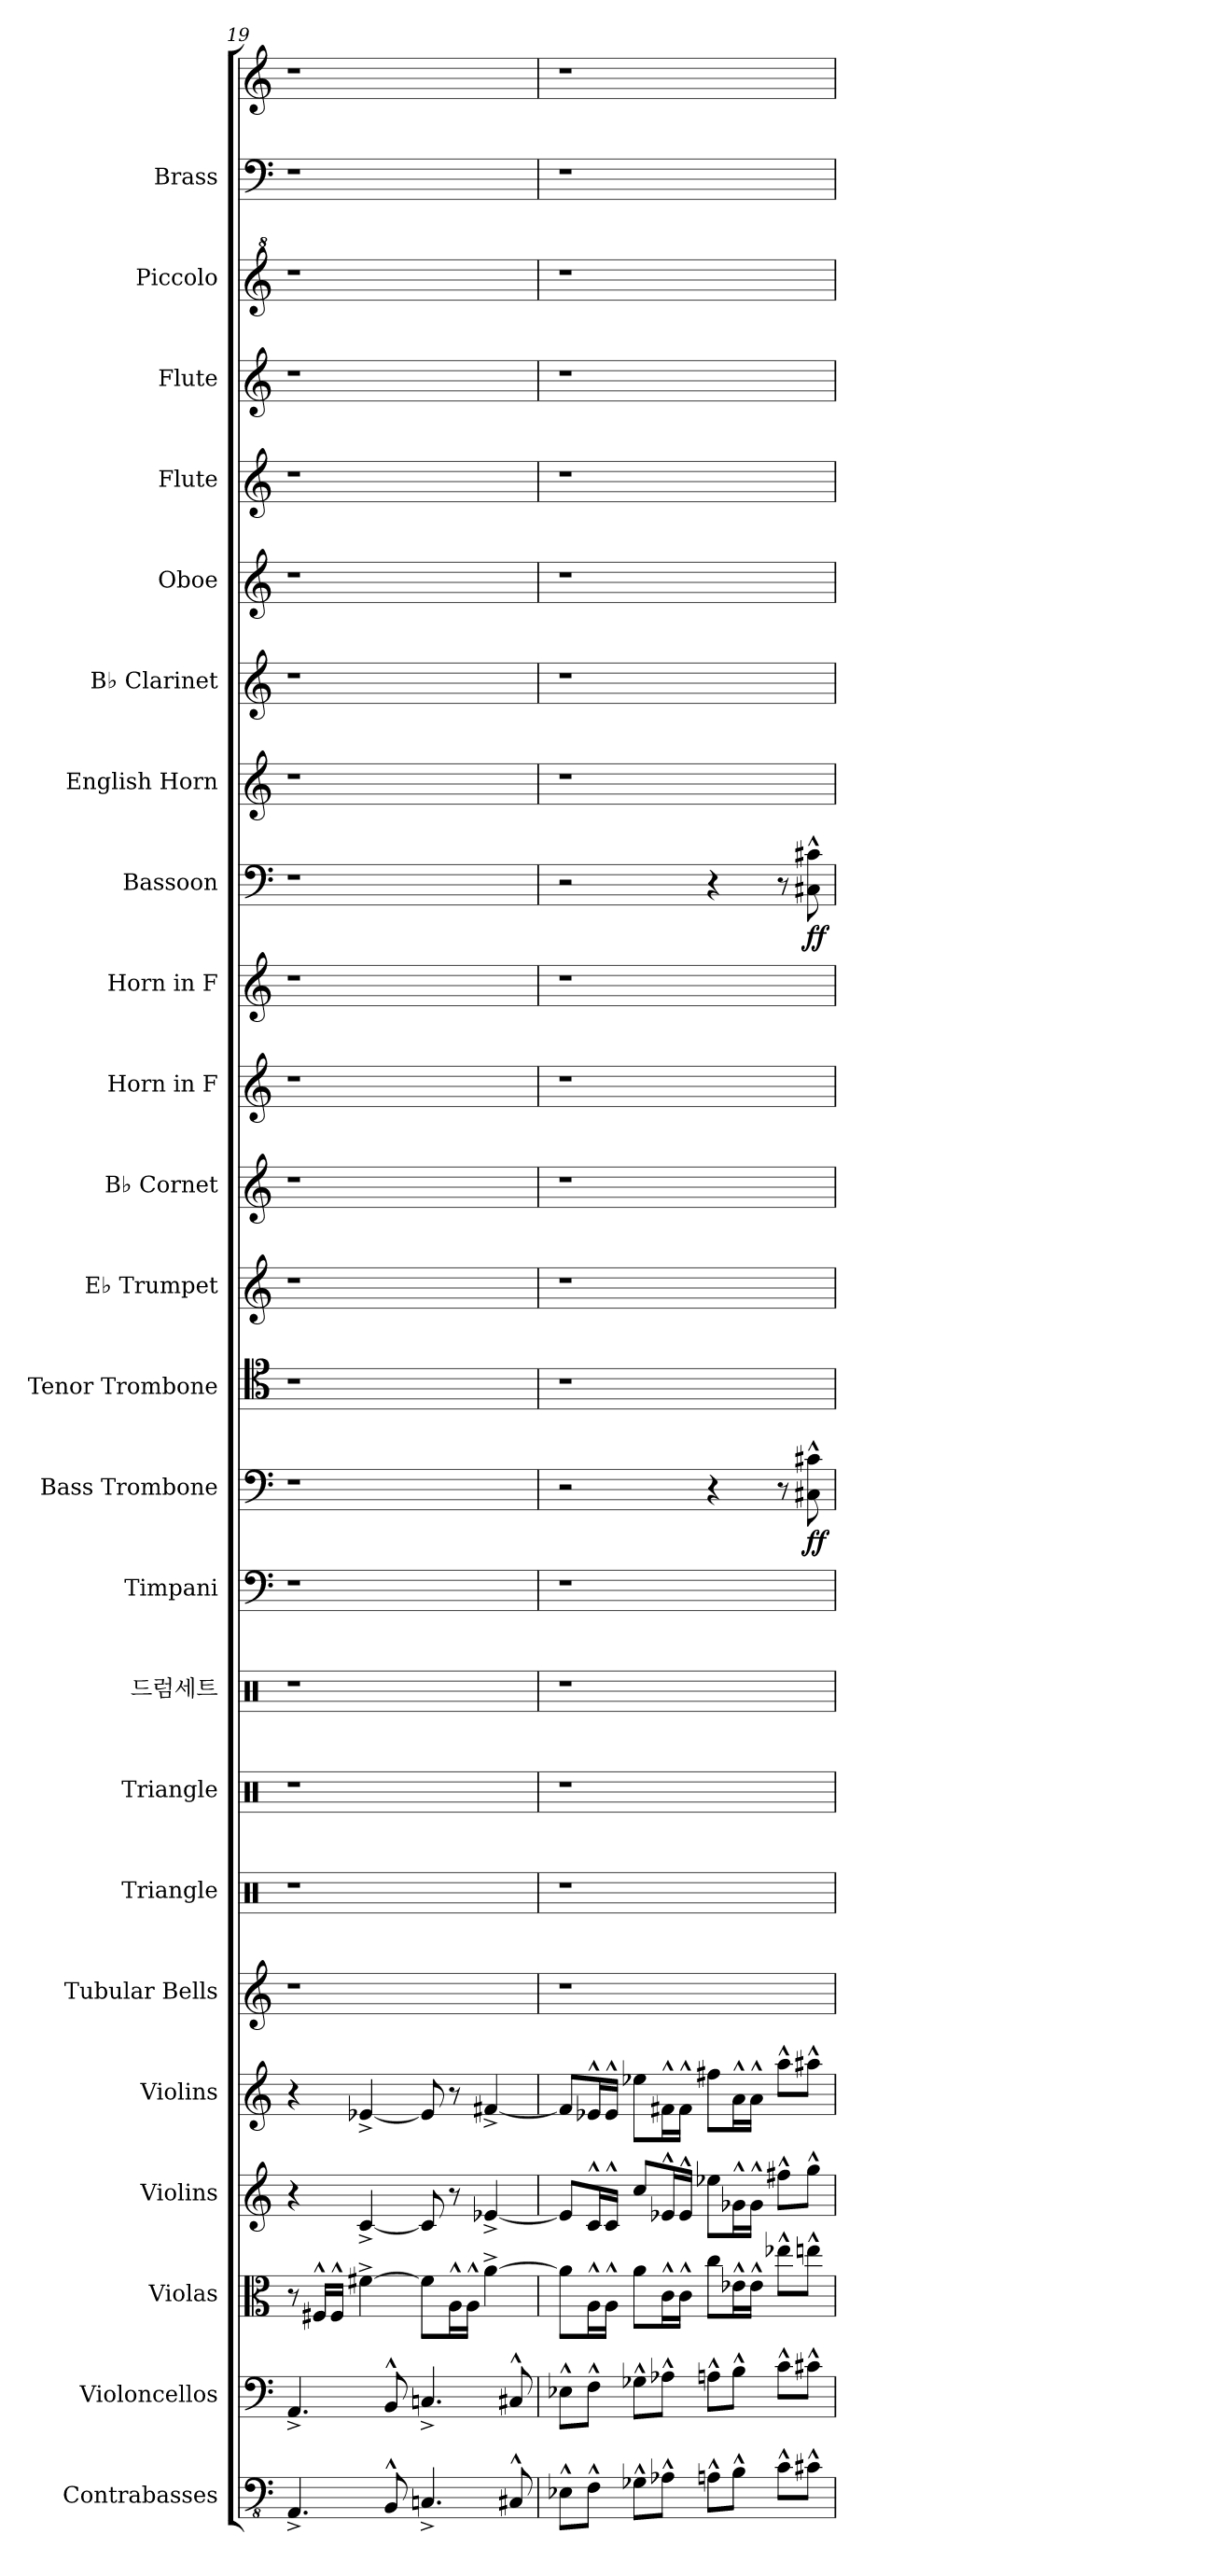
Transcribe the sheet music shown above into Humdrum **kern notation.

**kern	**kern	**kern	**kern	**kern	**kern	**kern	**kern	**kern	**kern	**kern	**dynam	**kern	**kern	**kern	**kern	**kern	**kern	**dynam	**kern	**kern	**kern	**kern	**kern	**kern	**kern	**kern
*part24	*part23	*part22	*part21	*part20	*part19	*part18	*part17	*part16	*part15	*part14	*part14	*part13	*part12	*part11	*part10	*part9	*part8	*part8	*part7	*part6	*part5	*part4	*part3	*part2	*part1	*part1
*staff25	*staff24	*staff23	*staff22	*staff21	*staff20	*staff19	*staff18	*staff17	*staff16	*staff15	*staff15	*staff14	*staff13	*staff12	*staff11	*staff10	*staff9	*staff9	*staff8	*staff7	*staff6	*staff5	*staff4	*staff3	*staff2	*staff1
*I"Contrabasses	*I"Violoncellos	*I"Violas	*I"Violins	*I"Violins	*I"Tubular Bells	*I"Triangle	*I"Triangle	*I"드럼세트	*I"Timpani	*I"Bass Trombone	*	*I"Tenor Trombone	*I"E♭ Trumpet	*I"B♭ Cornet	*I"Horn in F	*I"Horn in F	*I"Bassoon	*	*I"English Horn	*I"B♭ Clarinet	*I"Oboe	*I"Flute	*I"Flute	*I"Piccolo	*I"Brass	*
*I'Cbs.	*I'Vcs.	*I'Vlas.	*I'Vlns.	*I'Vlns.	*I'Tu. Be.	*I'Trgl.	*I'Trgl.	*	*I'Timp.	*I'B. Tbn.	*	*I'T. Tbn.	*I'E♭ Tpt.	*I'B♭ Cnt.	*	*	*I'Bsn.	*	*I'E. Hn.	*I'B♭ Cl.	*I'Ob.	*I'Fl.	*I'Fl.	*I'Picc.	*I'Br.	*
*clefFv4	*clefF4	*clefC3	*clefG2	*clefG2	*clefG2	*clefX	*clefX	*clefX	*clefF4	*clefF4	*	*clefC4	*clefG2	*clefG2	*clefG2	*clefG2	*clefF4	*	*clefG2	*clefG2	*clefG2	*clefG2	*clefG2	*clefG^2	*clefF4	*clefG2
*	*	*	*	*	*	*	*	*	*	*	*	*	*ITrd-2c-3	*ITrd1c2	*ITrd4c7	*ITrd4c7	*	*	*ITrd4c7	*ITrd1c2	*	*	*	*ITrd-7c-12	*	*
*k[]	*k[]	*k[]	*k[]	*k[]	*k[]	*k[]	*k[]	*k[]	*k[]	*k[]	*	*k[]	*k[b-e-a-]	*k[b-e-]	*k[b-]	*k[b-]	*k[]	*	*k[b-]	*k[b-e-]	*k[]	*k[]	*k[]	*k[]	*k[]	*k[]
=19	=19	=19	=19	=19	=19	=19	=19	=19	=19	=19	=19	=19	=19	=19	=19	=19	=19	=19	=19	=19	=19	=19	=19	=19	=19	=19
4.AAA^/	4.AA^/	8r	4r	4r	1r	1r	1r	1r	1r	1r	.	1r	1r	1r	1r	1r	1r	.	1r	1r	1r	1r	1r	1r	1r	1r
.	.	16F#X^^/LL	.	.	.	.	.	.	.	.	.	.	.	.	.	.	.	.	.	.	.	.	.	.	.	.
.	.	16F#^^/JJ	.	.	.	.	.	.	.	.	.	.	.	.	.	.	.	.	.	.	.	.	.	.	.	.
.	.	[4f#X^\	[4c^/	[4e-X^/	.	.	.	.	.	.	.	.	.	.	.	.	.	.	.	.	.	.	.	.	.	.
8BBB^^/	8BB^^/	.	.	.	.	.	.	.	.	.	.	.	.	.	.	.	.	.	.	.	.	.	.	.	.	.
4.CCn^/	4.Cn^/	8f#\L]	8c/]	8e-/]	.	.	.	.	.	.	.	.	.	.	.	.	.	.	.	.	.	.	.	.	.	.
.	.	16A^^\L	8r	8r	.	.	.	.	.	.	.	.	.	.	.	.	.	.	.	.	.	.	.	.	.	.
.	.	16A^^\JJ	.	.	.	.	.	.	.	.	.	.	.	.	.	.	.	.	.	.	.	.	.	.	.	.
.	.	[4a^\	[4e-X^/	[4f#X^/	.	.	.	.	.	.	.	.	.	.	.	.	.	.	.	.	.	.	.	.	.	.
8CC#X^^/	8C#X^^/	.	.	.	.	.	.	.	.	.	.	.	.	.	.	.	.	.	.	.	.	.	.	.	.	.
=20	=20	=20	=20	=20	=20	=20	=20	=20	=20	=20	=20	=20	=20	=20	=20	=20	=20	=20	=20	=20	=20	=20	=20	=20	=20	=20
8EE-X^^\L	8E-X^^\L	8a\L]	8e-/L]	8f#/L]	1r	1r	1r	1r	1r	2r	.	1r	1r	1r	1r	1r	2r	.	1r	1r	1r	1r	1r	1r	1r	1r
8FF^^\J	8F^^\J	16A^^\L	16c^^/L	16e-X^^/L	.	.	.	.	.	.	.	.	.	.	.	.	.	.	.	.	.	.	.	.	.	.
.	.	16A^^\JJ	16c^^/JJ	16e-^^/JJ	.	.	.	.	.	.	.	.	.	.	.	.	.	.	.	.	.	.	.	.	.	.
8GG-X^^\L	8G-X^^\L	8a\L	8cc/L	8ee-X\L	.	.	.	.	.	.	.	.	.	.	.	.	.	.	.	.	.	.	.	.	.	.
8AA-X^^\J	8A-X^^\J	16c^^\L	16e-X^^/L	16f#X^^\L	.	.	.	.	.	.	.	.	.	.	.	.	.	.	.	.	.	.	.	.	.	.
.	.	16c^^\JJ	16e-^^/JJ	16f#^^\JJ	.	.	.	.	.	.	.	.	.	.	.	.	.	.	.	.	.	.	.	.	.	.
8AAn^^\L	8An^^\L	8cc\L	8ee-X\L	8ff#X\L	.	.	.	.	.	4r	.	.	.	.	.	.	4r	.	.	.	.	.	.	.	.	.
8BB^^\J	8B^^\J	16e-X^^\L	16g-X^^\L	16a^^\L	.	.	.	.	.	.	.	.	.	.	.	.	.	.	.	.	.	.	.	.	.	.
.	.	16e-^^\JJ	16g-^^\JJ	16a^^\JJ	.	.	.	.	.	.	.	.	.	.	.	.	.	.	.	.	.	.	.	.	.	.
8C^^\L	8c^^\L	8ee-X^^\L	8ff#X^^\L	8aa^^\L	.	.	.	.	.	8r	.	.	.	.	.	.	8r	.	.	.	.	.	.	.	.	.
!	!	!	!	!	!	!	!	!	!	!	!LO:DY:b	!	!	!	!	!	!	!LO:DY:b	!	!	!	!	!	!	!	!
8C#X^^\J	8c#X^^\J	8een^^\J	8gg^^\J	8aa#X^^\J	.	.	.	.	.	8C#X\^^ 8c#X\^^	ff	.	.	.	.	.	8C#X\^^ 8c#X\^^	ff	.	.	.	.	.	.	.	.
=	=	=	=	=	=	=	=	=	=	=	=	=	=	=	=	=	=	=	=	=	=	=	=	=	=	=
*-	*-	*-	*-	*-	*-	*-	*-	*-	*-	*-	*-	*-	*-	*-	*-	*-	*-	*-	*-	*-	*-	*-	*-	*-	*-	*-
